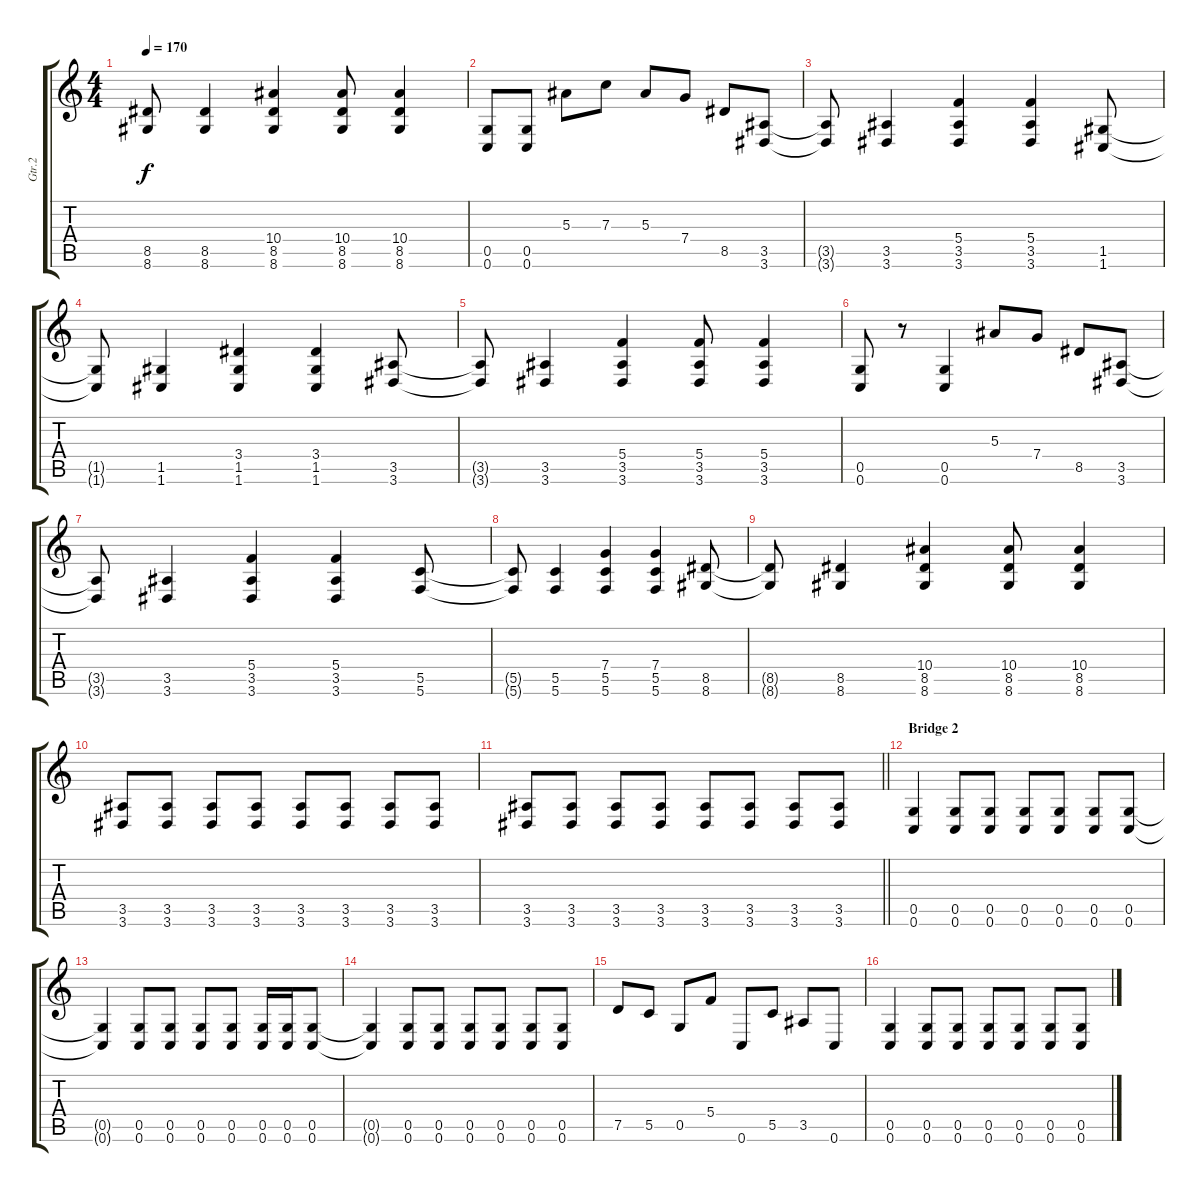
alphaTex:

\track ("Gtr.2" "Gtr.2") {instrument distortionguitar}
\staff {score tabs}
\tuning (D4 A3 F3 C3 G2 C2) {hide}
\ts (4 4)
\tempo 170
\clef g2
\ks c
(8.5{t} 8.6{t}).8{dy f} (8.5 8.6).4 (10.4 8.5 8.6).4 (10.4 8.5 8.6).8 (10.4 8.5 8.6).4 |
(0.5 0.6).8 (0.5 0.6).8 5.3.8 7.3.8 5.3.8 7.4.8 8.5.8 (3.5 3.6).8 |
(3.5{t} 3.6{t}).8 (3.5 3.6).4 (5.4 3.5 3.6).4 (5.4 3.5 3.6).4 (1.5 1.6).8 |
(1.5{t} 1.6{t}).8 (1.5 1.6).4 (3.4 1.5 1.6).4 (3.4 1.5 1.6).4 (3.5 3.6).8 |
(3.5{t} 3.6{t}).8 (3.5 3.6).4 (5.4 3.5 3.6).4 (5.4 3.5 3.6).8 (5.4 3.5 3.6).4 |
(0.5 0.6).8 r.8 (0.5 0.6).4 5.3.8 7.4.8 8.5.8 (3.5 3.6).8 |
(3.5{t} 3.6{t}).8 (3.5 3.6).4 (5.4 3.5 3.6).4 (5.4 3.5 3.6).4 (5.5 5.6).8 |
(5.5{t} 5.6{t}).8 (5.5 5.6).4 (7.4 5.5 5.6).4 (7.4 5.5 5.6).4 (8.5 8.6).8 |
(8.5{t} 8.6{t}).8 (8.5 8.6).4 (10.4 8.5 8.6).4 (10.4 8.5 8.6).8 (10.4 8.5 8.6).4 |
(3.5 3.6).8 (3.5 3.6).8 (3.5 3.6).8 (3.5 3.6).8 (3.5 3.6).8 (3.5 3.6).8 (3.5 3.6).8 (3.5 3.6).8 |
\barLineRight lightlight
(3.5 3.6).8 (3.5 3.6).8 (3.5 3.6).8 (3.5 3.6).8 (3.5 3.6).8 (3.5 3.6).8 (3.5 3.6).8 (3.5 3.6).8 |
\section ("" "Bridge 2")
(0.5 0.6).4 (0.5 0.6).8 (0.5 0.6).8 (0.5 0.6).8 (0.5 0.6).8 (0.5 0.6).8 (0.5 0.6).8 |
(0.5{t} 0.6{t}).4 (0.5 0.6).8 (0.5 0.6).8 (0.5 0.6).8 (0.5 0.6).8 (0.5 0.6).16 (0.5 0.6).16 (0.5 0.6).8 |
(0.5{t} 0.6{t}).4 (0.5 0.6).8 (0.5 0.6).8 (0.5 0.6).8 (0.5 0.6).8 (0.5 0.6).8 (0.5 0.6).8 |
7.5.8 5.5.8 0.5.8 5.4.8 0.6.8 5.5.8 3.5.8 0.6.8 |
(0.5 0.6).4 (0.5 0.6).8 (0.5 0.6).8 (0.5 0.6).8 (0.5 0.6).8 (0.5 0.6).8 (0.5 0.6).8
